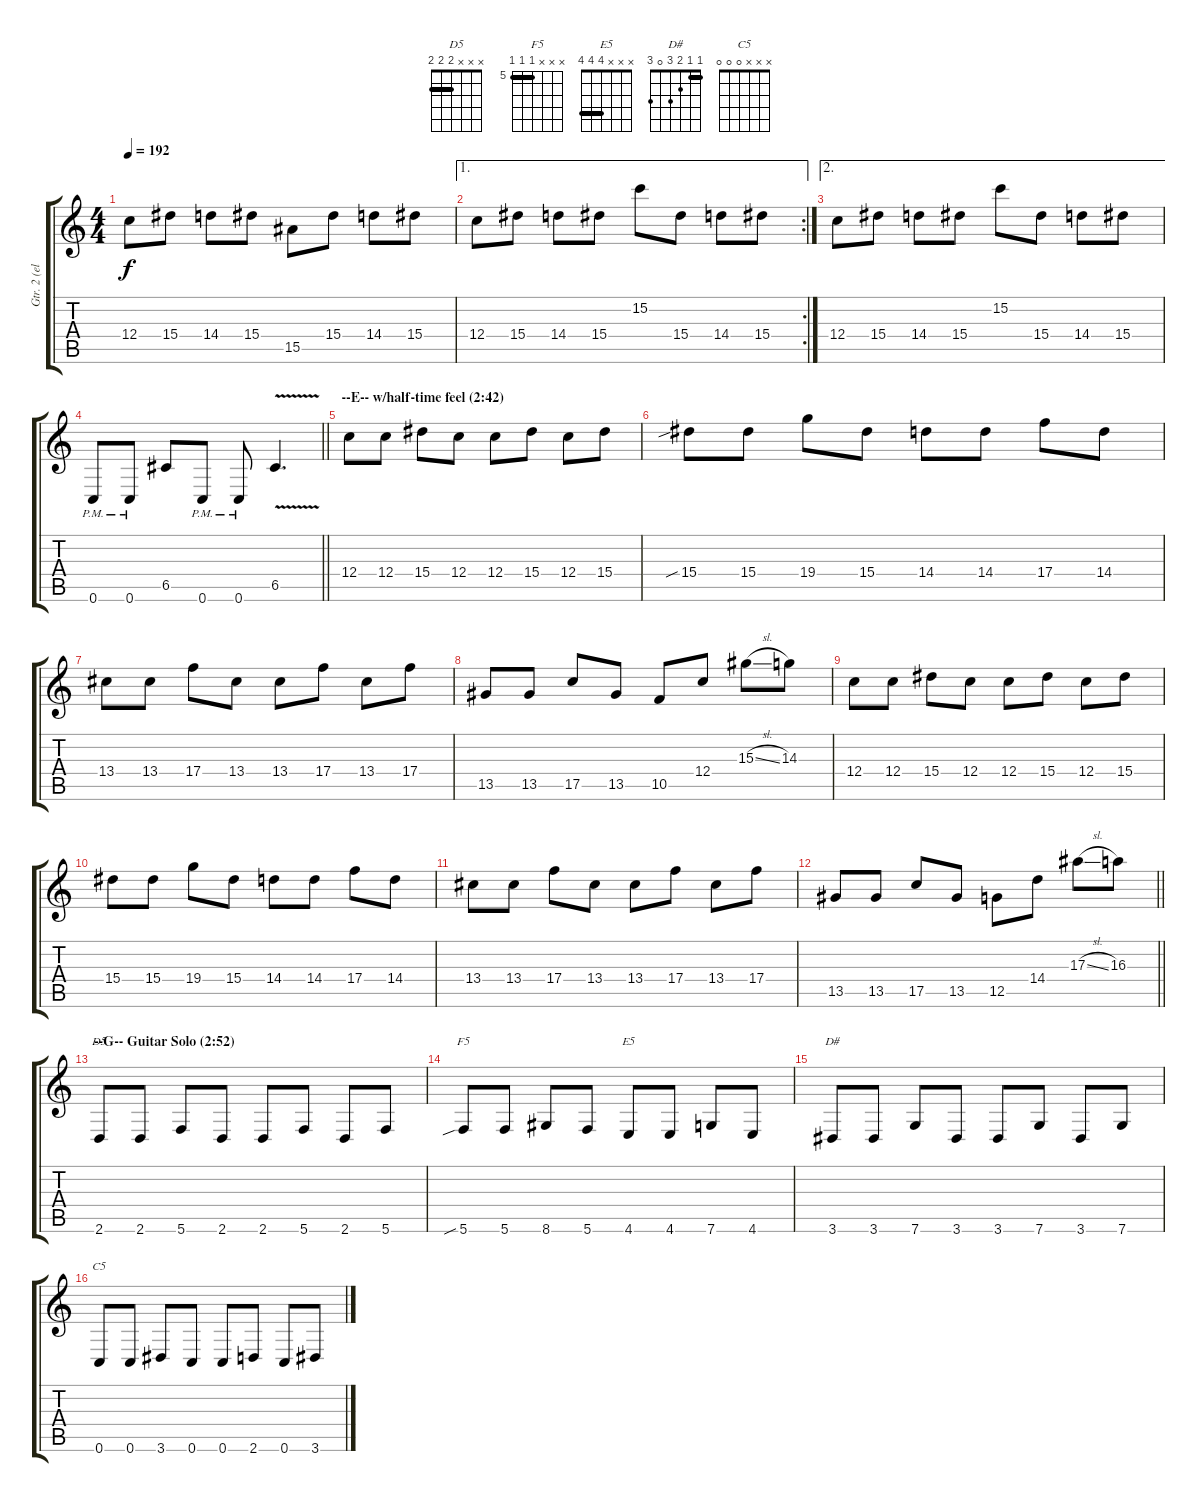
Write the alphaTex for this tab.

\track ("Gtr. 2 (elec. w/dist.) (Roope Latvala)" "Gtr. 2 (el") {instrument distortionguitar}
\staff {score tabs}
\tuning (D4 A3 F3 C3 G2 C2) {hide}
\chord ("D5" x x x 2 2 2) {barre 2}
\chord ("F5" x x x 5 5 5) {firstfret 5 barre 5}
\chord ("E5" x x x 4 4 4) {barre 4}
\chord ("D#" 1 1 2 3 0 3) {barre 1}
\chord ("C5" x x x 0 0 0)
\ts (4 4)
\tempo 192
\clef g2
\ks c
12.4.8{dy f} 15.4.8 14.4.8 15.4.8 15.5.8 15.4.8 14.4.8 15.4.8 |
\ae 1
\rc 2
12.4.8 15.4.8 14.4.8 15.4.8 15.2.8 15.4.8 14.4.8 15.4.8 |
\ae 2
12.4.8 15.4.8 14.4.8 15.4.8 15.2.8 15.4.8 14.4.8 15.4.8 |
\barLineRight lightlight
0.6{pm}.8 0.6{pm}.8 6.5.8 0.6{pm}.8 0.6{pm}.8 6.5{v}.4{d} |
\section ("" "--E-- w/half-time feel (2:42)")
12.4.8 12.4.8 15.4.8 12.4.8 12.4.8 15.4.8 12.4.8 15.4.8 |
15.4{sib}.8 15.4.8 19.4.8 15.4.8 14.4.8 14.4.8 17.4.8 14.4.8 |
13.4.8 13.4.8 17.4.8 13.4.8 13.4.8 17.4.8 13.4.8 17.4.8 |
13.5.8 13.5.8 17.5.8 13.5.8 10.5.8 12.4.8 15.3{sl}.8 14.3.8 |
12.4.8 12.4.8 15.4.8 12.4.8 12.4.8 15.4.8 12.4.8 15.4.8 |
15.4.8 15.4.8 19.4.8 15.4.8 14.4.8 14.4.8 17.4.8 14.4.8 |
13.4.8 13.4.8 17.4.8 13.4.8 13.4.8 17.4.8 13.4.8 17.4.8 |
\barLineRight lightlight
13.5.8 13.5.8 17.5.8 13.5.8 12.5.8 14.4.8 17.3{sl}.8 16.3.8 |
\section ("" "--G-- Guitar Solo (2:52)")
2.6.8{ch "D5"} 2.6.8 5.6.8 2.6.8 2.6.8 5.6.8 2.6.8 5.6.8 |
5.6{sib}.8{ch "F5"} 5.6.8 8.6.8 5.6.8 4.6.8{ch "E5"} 4.6.8 7.6.8 4.6.8 |
3.6.8{ch "D#"} 3.6.8 7.6.8 3.6.8 3.6.8 7.6.8 3.6.8 7.6.8 |
0.6.8{ch "C5"} 0.6.8 3.6.8 0.6.8 0.6.8 2.6.8 0.6.8 3.6.8
